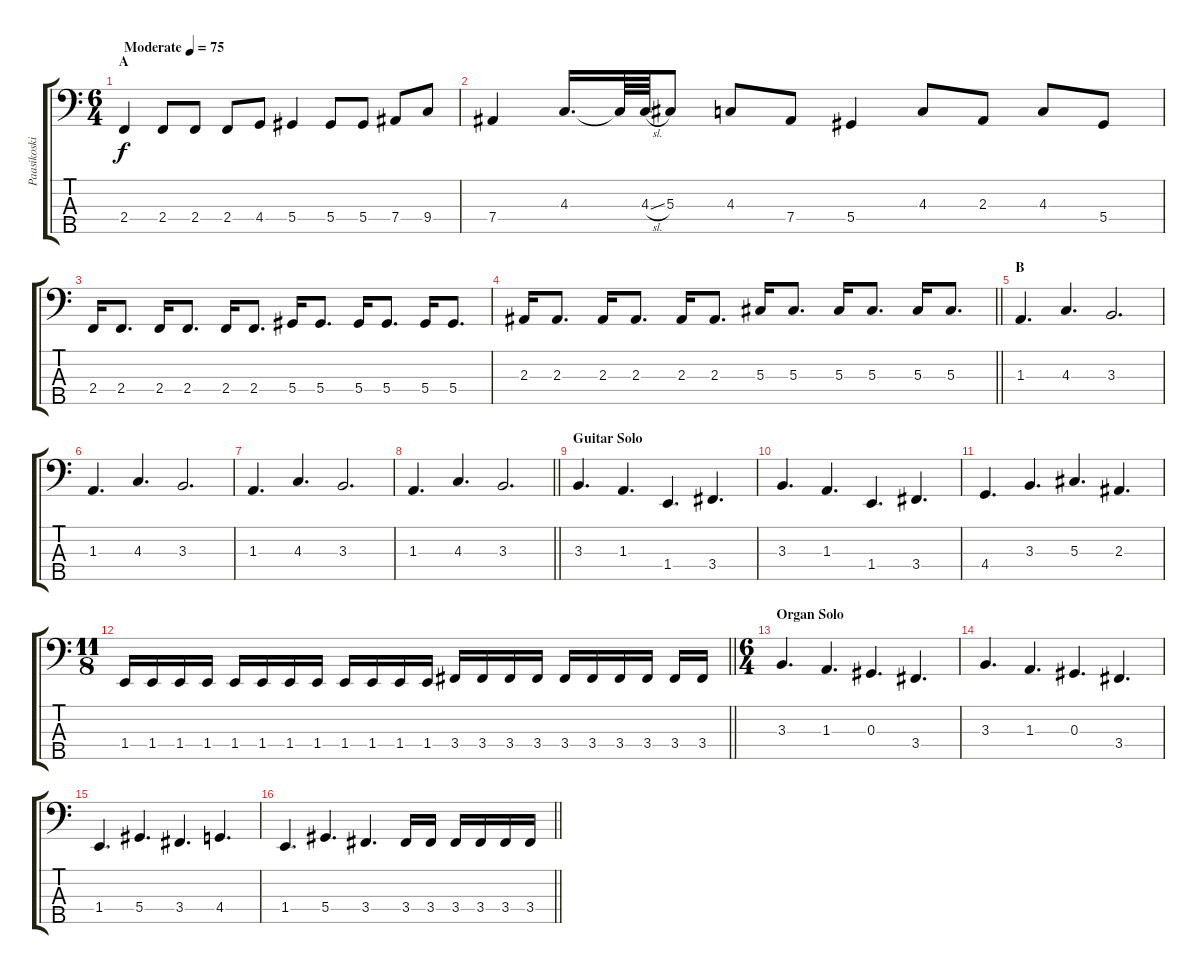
\track ("Paasikoski (Bass)" "Paasikoski") {instrument electricbassfinger}
\staff {score tabs}
\tuning (Gb2 Db2 Ab1 Eb1 Bb0) {hide}
\ts (6 4)
\section ("" "A")
\tempo (75 "Moderate")
\clef f4
\ks c
2.4.4{dy f instrument electricbassfinger} 2.4.8 2.4.8 2.4.8 4.4.8 5.4.4 5.4.8 5.4.8 7.4.8 9.4.8 |
7.4.4 4.3.16{d} 4.3{t}.64 4.3{sl}.64 5.3.8 4.3.8 7.4.8 5.4.4 4.3.8 2.3.8 4.3.8 5.4.8 |
2.4.16 2.4.8{d} 2.4.16 2.4.8{d} 2.4.16 2.4.8{d} 5.4.16 5.4.8{d} 5.4.16 5.4.8{d} 5.4.16 5.4.8{d} |
\barLineRight lightlight
2.3.16 2.3.8{d} 2.3.16 2.3.8{d} 2.3.16 2.3.8{d} 5.3.16 5.3.8{d} 5.3.16 5.3.8{d} 5.3.16 5.3.8{d} |
\section ("" "B")
1.3.4{d} 4.3.4{d} 3.3.2{d} |
1.3.4{d} 4.3.4{d} 3.3.2{d} |
1.3.4{d} 4.3.4{d} 3.3.2{d} |
\barLineRight lightlight
1.3.4{d} 4.3.4{d} 3.3.2{d} |
\section ("" "Guitar Solo")
3.3.4{d} 1.3.4{d} 1.4.4{d} 3.4.4{d} |
3.3.4{d} 1.3.4{d} 1.4.4{d} 3.4.4{d} |
4.4.4{d} 3.3.4{d} 5.3.4{d} 2.3.4{d} |
\ts (11 8)
\barLineRight lightlight
1.4.16 1.4.16 1.4.16 1.4.16 1.4.16 1.4.16 1.4.16 1.4.16 1.4.16 1.4.16 1.4.16 1.4.16 3.4.16 3.4.16 3.4.16 3.4.16 3.4.16 3.4.16 3.4.16 3.4.16 3.4.16 3.4.16 |
\ts (6 4)
\section ("" "Organ Solo")
3.3.4{d} 1.3.4{d} 0.3.4{d} 3.4.4{d} |
3.3.4{d} 1.3.4{d} 0.3.4{d} 3.4.4{d} |
1.4.4{d} 5.4.4{d} 3.4.4{d} 4.4.4{d} |
\barLineRight lightlight
1.4.4{d} 5.4.4{d} 3.4.4{d} 3.4.16 3.4.16 3.4.16 3.4.16 3.4.16 3.4.16
